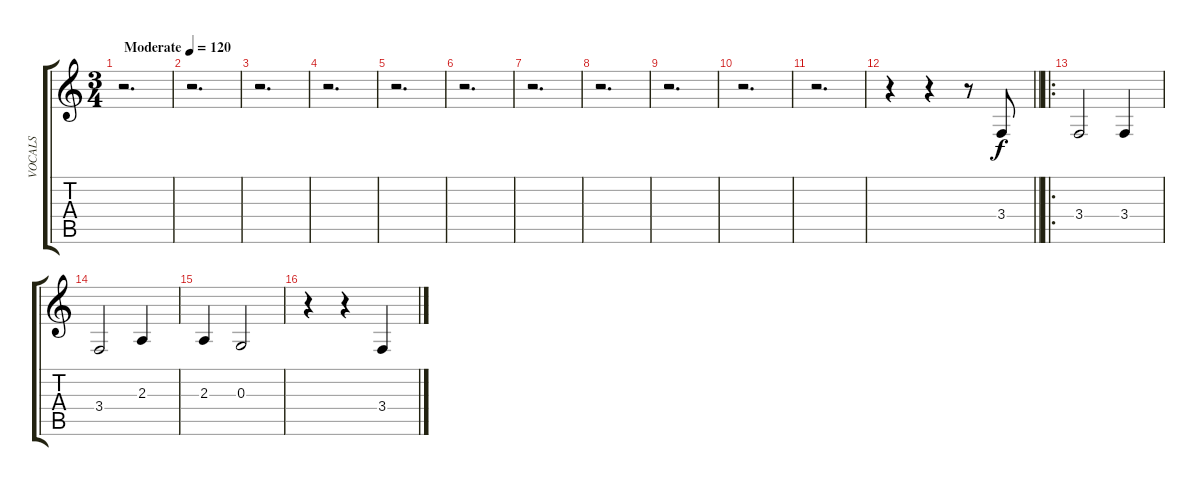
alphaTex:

\track ("VOCALS" "VOCALS") {instrument trombone}
\staff {score tabs}
\tuning (E4 B3 G3 D3 A2 E2) {hide}
\ts (3 4)
\tempo (120 "Moderate")
\clef g2
\ks c
r.2{d dy f instrument trombone} |
r.2{d} |
r.2{d} |
r.2{d} |
r.2{d} |
r.2{d} |
r.2{d} |
r.2{d} |
r.2{d} |
r.2{d} |
r.2{d} |
\barLineRight lightlight
r.4 r.4 r.8 3.4.8 |
\ro
3.4.2 3.4.4 |
3.4.2 2.3.4 |
2.3.4 0.3.2 |
r.4 r.4 3.4.4
